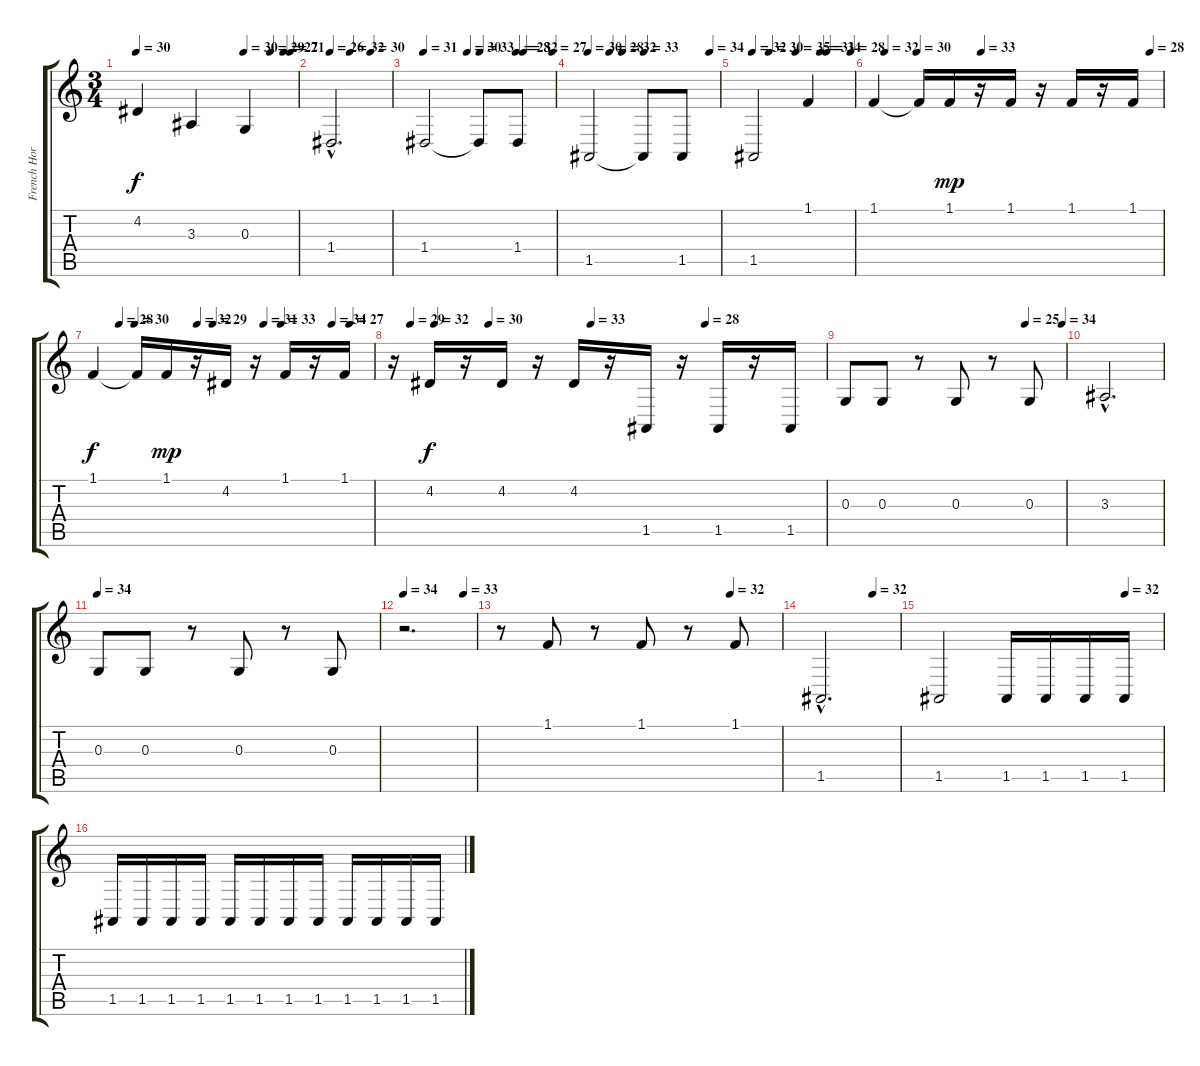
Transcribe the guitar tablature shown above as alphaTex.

\track ("French Horn" "French Hor") {instrument frenchhorn}
\staff {score tabs}
\tuning (E4 B3 G3 D3 A2 E2) {hide}
\ts (3 4)
\tempo 30
\tempo (30 0.6666666666666666)
\tempo (29 0.8333333333333334)
\tempo (27 0.9166666666666666)
\tempo (21 0.9583333333333334)
\clef g2
\ks c
4.2.4{dy f} 3.3.4 0.3.4 |
\tempo 26
\tempo (32 0.3333333333333333)
\tempo (30 0.6666666666666666)
1.4{hac}.2{d} |
\tempo 31
\tempo (30 0.3333333333333333)
\tempo (33 0.4305555555555556)
\tempo (28 0.7083333333333334)
\tempo (32 0.7638888888888888)
\tempo (27 0.9861111111111112)
1.4.2 1.4{t}.8 1.4.8 |
\tempo 30
\tempo (28 0.16666666666666666)
\tempo (32 0.2638888888888889)
\tempo (33 0.4305555555555556)
\tempo (34 0.9305555555555556)
1.5.2 1.5{t}.8 1.5.8 |
\tempo 32
\tempo (30 0.16666666666666666)
\tempo (35 0.4305555555555556)
\tempo (31 0.6736111111111112)
\tempo (34 0.7361111111111112)
\tempo (28 0.9722222222222222)
1.5.2 1.1.4 |
\tempo (32 0.041666666666666664)
\tempo (30 0.1527777777777778)
\tempo (33 0.375)
\tempo (28 0.9583333333333334)
1.1.4 1.1{t}.16 1.1.16{dy mp} r.16 1.1.16 r.16 1.1.16 r.16 1.1.16 |
\tempo (28 0.09722222222222222)
\tempo (30 0.1527777777777778)
\tempo (32 0.375)
\tempo (29 0.4305555555555556)
\tempo (31 0.6111111111111112)
\tempo (33 0.6736111111111112)
\tempo (34 0.8541666666666666)
\tempo (27 0.9166666666666666)
1.1.4{dy f} 1.1{t}.16 1.1.16{dy mp} r.16 4.2.16 r.16 1.1.16 r.16 1.1.16 |
\tempo (29 0.041666666666666664)
\tempo (32 0.09722222222222222)
\tempo (30 0.2222222222222222)
\tempo (33 0.4583333333333333)
\tempo (28 0.7222222222222222)
r.16 4.2.16{dy f} r.16 4.2.16 r.16 4.2.16 r.16 1.5.16 r.16 1.5.16 r.16 1.5.16 |
\tempo (25 0.8194444444444444)
\tempo (34 0.9861111111111112)
0.3.8 0.3.8 r.8 0.3.8 r.8 0.3.8 |
3.3{hac}.2{d} |
\tempo 34
0.3.8 0.3.8 r.8 0.3.8 r.8 0.3.8 |
\tempo 34
\tempo (33 0.8333333333333334)
r.2{d} |
\tempo (32 0.8194444444444444)
r.8 1.1.8 r.8 1.1.8 r.8 1.1.8 |
\tempo (32 0.6666666666666666)
1.5{hac}.2{d} |
\tempo (32 0.8333333333333334)
1.5.2 1.5.16 1.5.16 1.5.16 1.5.16 |
1.5.16 1.5.16 1.5.16 1.5.16 1.5.16 1.5.16 1.5.16 1.5.16 1.5.16 1.5.16 1.5.16 1.5.16
